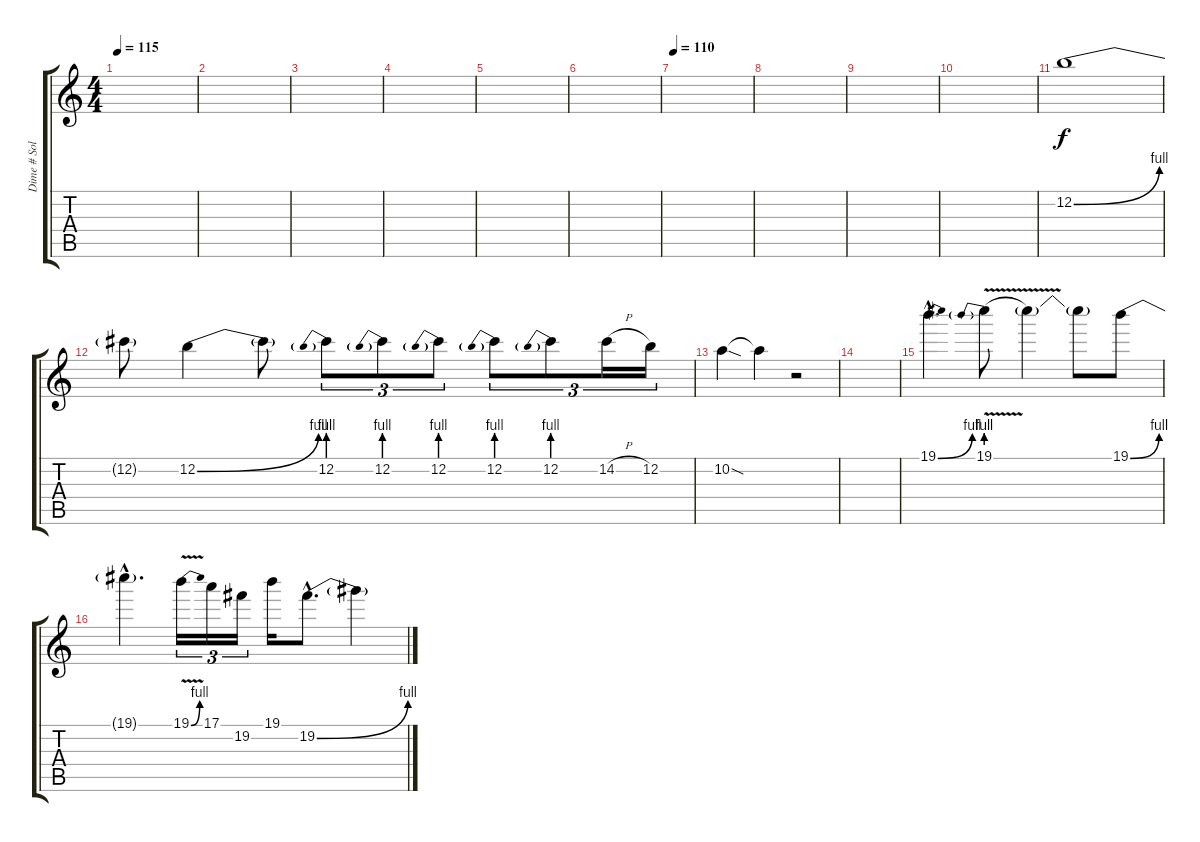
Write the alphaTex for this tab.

\track ("Dime # Solo" "Dime # Sol") {instrument distortionguitar}
\staff {score tabs}
\tuning (E4 B3 G3 D3 A2 E2) {hide}
\ts (4 4)
\tempo 115
\clef g2
\ks c
|
|
|
|
|
|
\tempo 110
|
|
|
|
12.2{be (bend 0 0 60 4)}.1 |
12.2{t}.8 12.2{be (bend 0 0 60 4)}.4 12.2{t}.8 12.2{be (prebend 0 4 60 4)}.8{tu (3 2)} 12.2{be (prebend 0 4 60 4)}.8{tu (3 2)} 12.2{be (prebend 0 4 60 4)}.8{tu (3 2)} 12.2{be (prebend 0 4 60 4)}.8{tu (3 2)} 12.2{be (prebend 0 4 60 4)}.8{tu (3 2)} 14.2{h}.16{tu (3 2)} 12.2.16{tu (3 2)} |
10.2{sod}.4 10.2{t}.4 r.2 |
|
19.1{be (bend 0 0 60 4) hac}.4{d} 19.1{be (prebend 0 4 60 4) v}.8 19.1{t}.4 19.1{t}.8 19.1{be (bend 0 0 60 4)}.8 |
19.1{hac t}.4{d} 19.1{be (bend 0 0 60 4) v}.16{tu (3 2)} 17.1.16{tu (3 2)} 19.2.16{tu (3 2)} 19.1.16 19.2{be (bend 0 0 60 4) hac}.8{d} 19.2{t}.4
